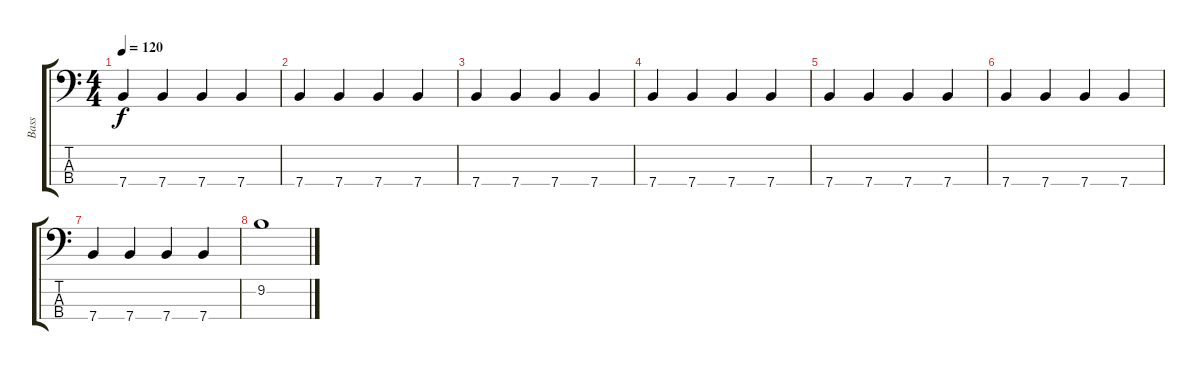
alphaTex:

\track ("Bass" "Bass") {instrument electricbassfinger}
\staff {score tabs}
\tuning (G2 D2 A1 E1) {hide}
\ts (4 4)
\tempo 120
\clef f4
\ks c
7.4.4{dy f} 7.4.4 7.4.4 7.4.4 |
7.4.4 7.4.4 7.4.4 7.4.4 |
7.4.4 7.4.4 7.4.4 7.4.4 |
7.4.4 7.4.4 7.4.4 7.4.4 |
7.4.4 7.4.4 7.4.4 7.4.4 |
7.4.4 7.4.4 7.4.4 7.4.4 |
7.4.4 7.4.4 7.4.4 7.4.4 |
9.2.1
